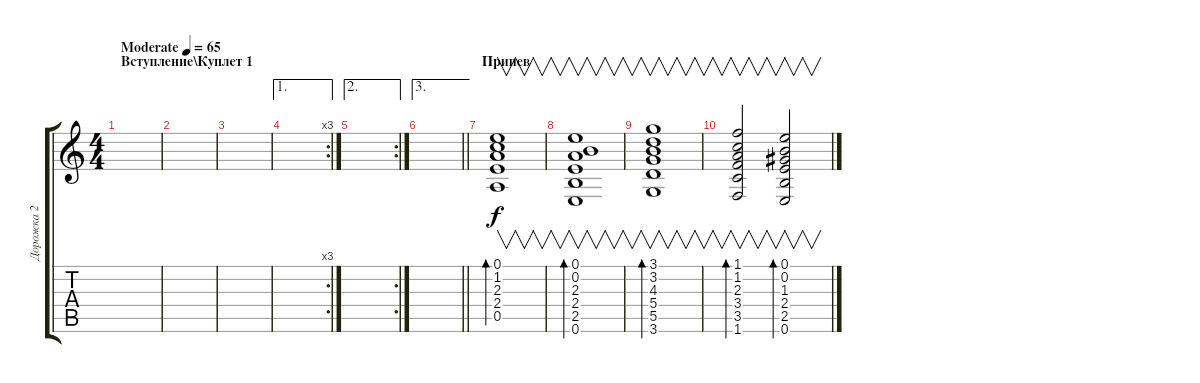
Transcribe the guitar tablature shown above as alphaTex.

\track ("Дорожка 2" "Дорожка 2") {instrument electricguitarclean}
\staff {score tabs}
\tuning (E4 B3 G3 D3 A2 E2) {hide}
\ts (4 4)
\section ("" "Вступление\\Куплет 1")
\tempo (65 "Moderate")
\clef g2
\ks c
|
|
|
\ae 1
\rc 3
|
\ae 2
\rc 2
|
\ae 3
\barLineRight lightlight
|
\section ("" "Припев")
(0.1 1.2 2.3 2.4 0.5).1{v bd 120} |
(0.1 0.2 2.3 2.4 2.5 0.6).1{v bd 120} |
(3.1 3.2 4.3 5.4 5.5 3.6).1{v bd 60} |
(1.1 1.2 2.3 3.4 3.5 1.6).2{v bd 60} (0.1 0.2 1.3 2.4 2.5 0.6).2{v bd 240}
